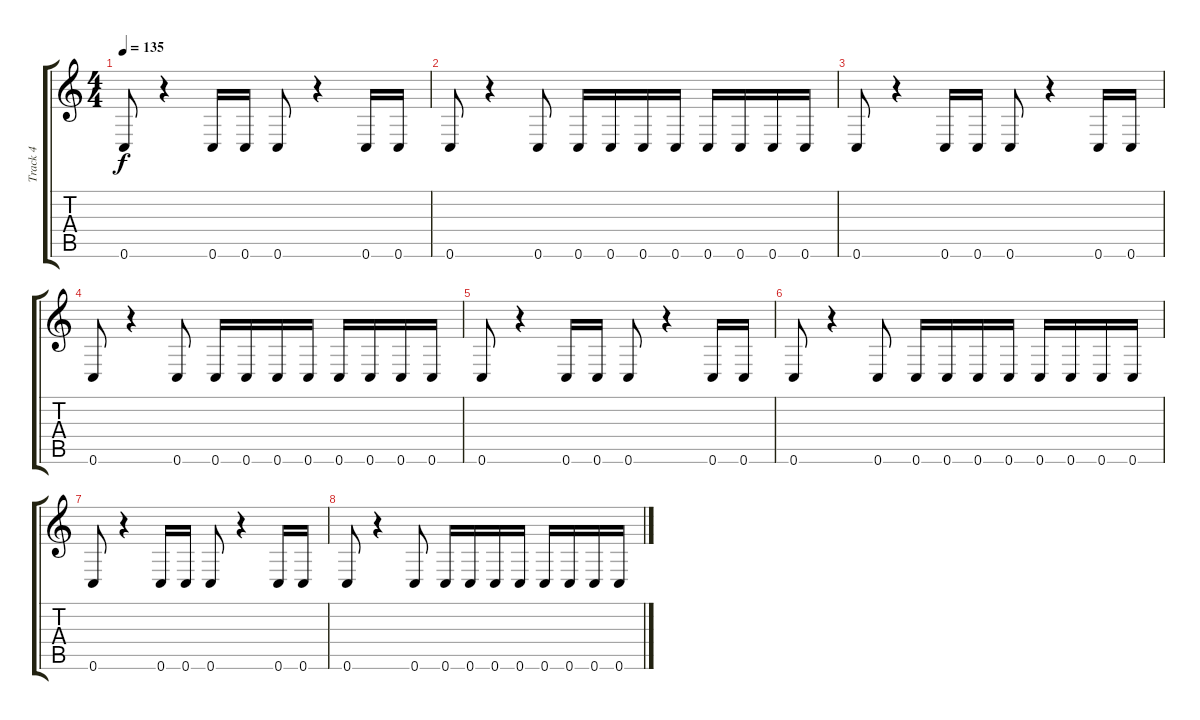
\track ("Track 4" "Track 4") {instrument electricbassfinger}
\staff {score tabs}
\tuning (D4 A3 F3 C3 G2 C2) {hide}
\ts (4 4)
\tempo 135
\clef g2
\ks c
0.6.8{dy f} r.4 0.6.16 0.6.16 0.6.8 r.4 0.6.16 0.6.16 |
0.6.8 r.4 0.6.8 0.6.16 0.6.16 0.6.16 0.6.16 0.6.16 0.6.16 0.6.16 0.6.16 |
0.6.8 r.4 0.6.16 0.6.16 0.6.8 r.4 0.6.16 0.6.16 |
0.6.8 r.4 0.6.8 0.6.16 0.6.16 0.6.16 0.6.16 0.6.16 0.6.16 0.6.16 0.6.16 |
0.6.8 r.4 0.6.16 0.6.16 0.6.8 r.4 0.6.16 0.6.16 |
0.6.8 r.4 0.6.8 0.6.16 0.6.16 0.6.16 0.6.16 0.6.16 0.6.16 0.6.16 0.6.16 |
0.6.8 r.4 0.6.16 0.6.16 0.6.8 r.4 0.6.16 0.6.16 |
0.6.8 r.4 0.6.8 0.6.16 0.6.16 0.6.16 0.6.16 0.6.16 0.6.16 0.6.16 0.6.16
